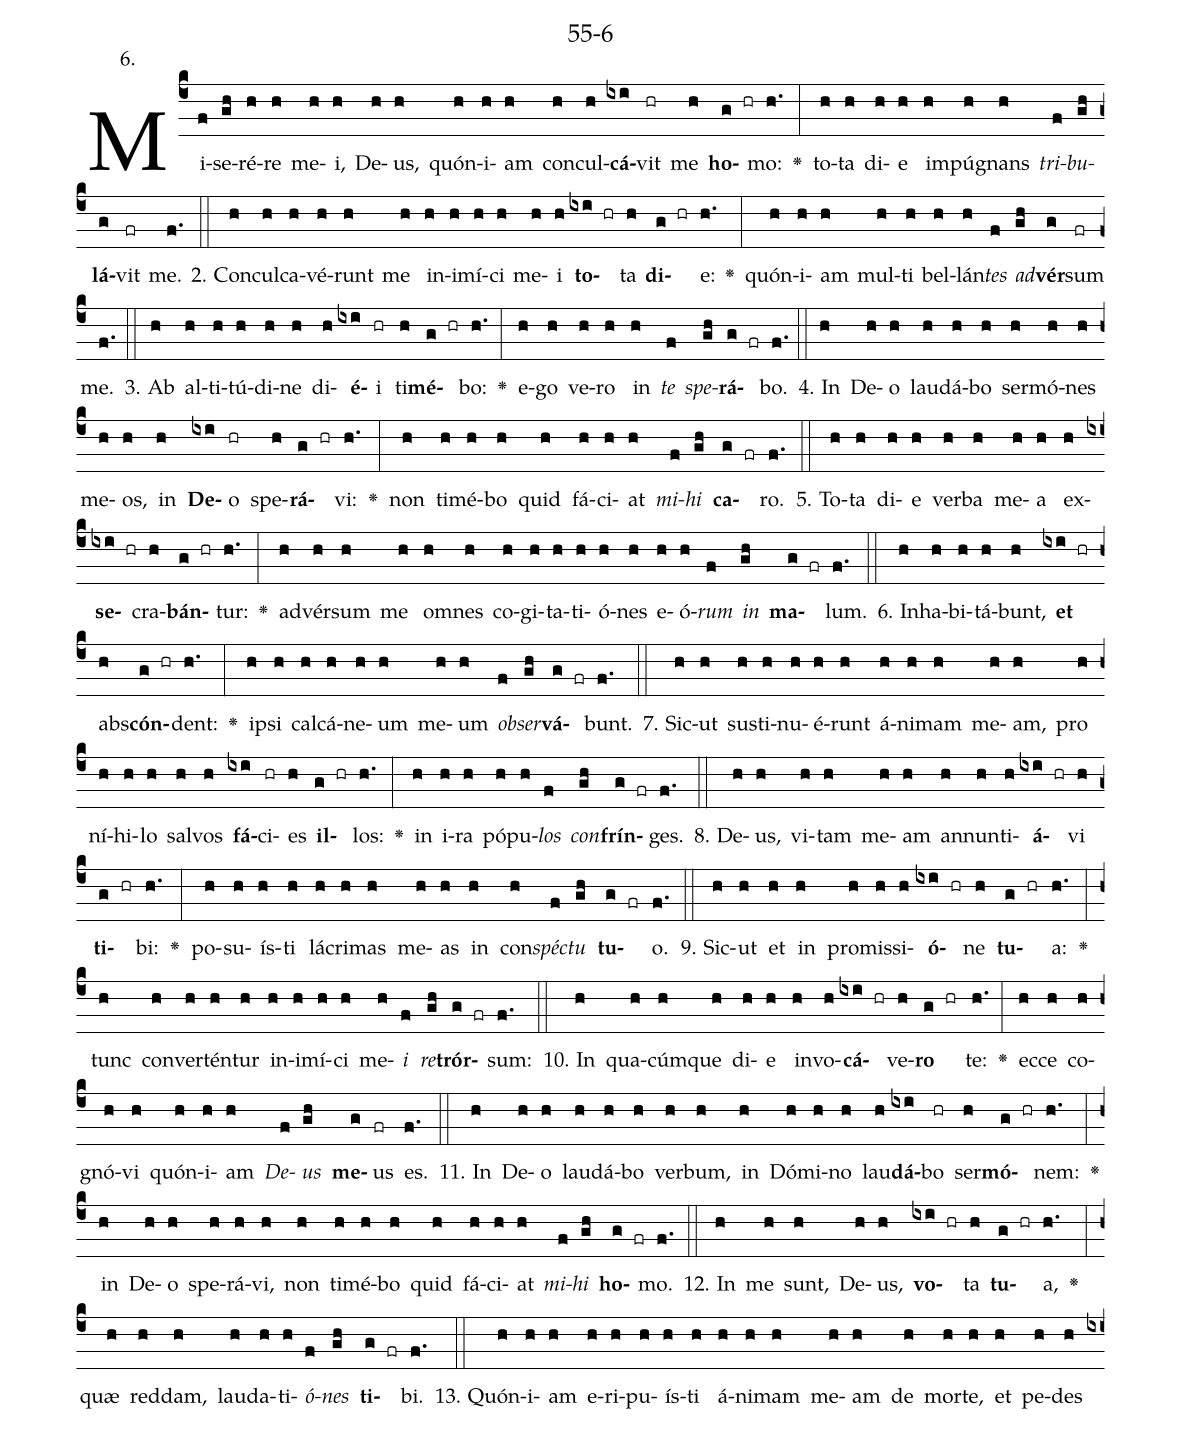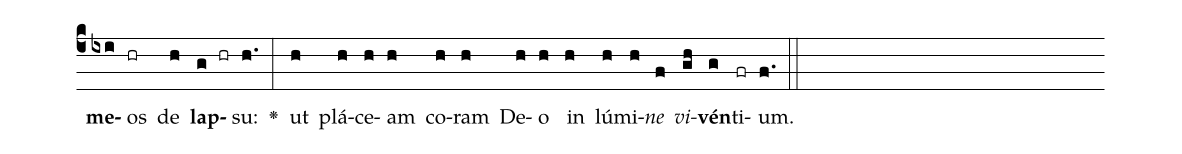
name: 55-6;
annotation: 6.;
%%
(c4)Mi(f)se(gh)ré(h)re(h) me(h)i,(h) De(h)us,(h) quón(h)i(h)am(h) con(h)cul(h)<b>cá</b>(ixi)vit(hr) me(h) <b>ho</b>(g hr)mo:(h.) <v>\greheightstar</v>(:) to(h)ta(h) di(h)e(h) im(h)pú(h)gnans(h) <i>tri</i>(f)<i>bu</i>(gh)<b>lá</b>(g)vit(fr) me.(f.) (::)
2. Con(h)cul(h)ca(h)vé(h)runt(h) me(h) in(h)i(h)mí(h)ci(h) me(h)i(h) <b>to</b>(ixi hr)ta(h) <b>di</b>(g hr)e:(h.) <v>\greheightstar</v>(:) quón(h)i(h)am(h) mul(h)ti(h) bel(h)lán(h)<i>tes</i>(f) <i>ad</i>(gh)<b>vér</b>(g)sum(fr) me.(f.) (::)
3. Ab(h) al(h)ti(h)tú(h)di(h)ne(h) di(h)<b>é</b>(ixi)i(hr) ti(h)<b>mé</b>(g hr)bo:(h.) <v>\greheightstar</v>(:) e(h)go(h) ve(h)ro(h) in(h) <i>te</i>(f) <i>spe</i>(gh)<b>rá</b>(g fr)bo.(f.) (::)
4. In(h) De(h)o(h) lau(h)dá(h)bo(h) ser(h)mó(h)nes(h) me(h)os,(h) in(h) <b>De</b>(ixi)o(hr) spe(h)<b>rá</b>(g hr)vi:(h.) <v>\greheightstar</v>(:) non(h) ti(h)mé(h)bo(h) quid(h) fá(h)ci(h)at(h) <i>mi</i>(f)<i>hi</i>(gh) <b>ca</b>(g fr)ro.(f.) (::)
5. To(h)ta(h) di(h)e(h) ver(h)ba(h) me(h)a(h) ex(h)<b>se</b>(ixi hr)cra(h)<b>bán</b>(g hr)tur:(h.) <v>\greheightstar</v>(:) ad(h)vér(h)sum(h) me(h) om(h)nes(h) co(h)gi(h)ta(h)ti(h)ó(h)nes(h) e(h)ó(h)<i>rum</i>(f) <i>in</i>(gh) <b>ma</b>(g fr)lum.(f.) (::)
6. In(h)ha(h)bi(h)tá(h)bunt,(h) <b>et</b>(ixi hr) abs(h)<b>cón</b>(g hr)dent:(h.) <v>\greheightstar</v>(:) ip(h)si(h) cal(h)cá(h)ne(h)um(h) me(h)um(h) <i>ob</i>(f)<i>ser</i>(gh)<b>vá</b>(g fr)bunt.(f.) (::)
7. Sic(h)ut(h) sus(h)ti(h)nu(h)é(h)runt(h) á(h)ni(h)mam(h) me(h)am,(h) pro(h) ní(h)hi(h)lo(h) sal(h)vos(h) <b>fá</b>(ixi)ci(hr)es(h) <b>il</b>(g hr)los:(h.) <v>\greheightstar</v>(:) in(h) i(h)ra(h) pó(h)pu(h)<i>los</i>(f) <i>con</i>(gh)<b>frín</b>(g fr)ges.(f.) (::)
8. De(h)us,(h) vi(h)tam(h) me(h)am(h) an(h)nun(h)ti(h)<b>á</b>(ixi hr)vi(h) <b>ti</b>(g hr)bi:(h.) <v>\greheightstar</v>(:) po(h)su(h)ís(h)ti(h) lá(h)cri(h)mas(h) me(h)as(h) in(h) con(h)<i>spéc</i>(f)<i>tu</i>(gh) <b>tu</b>(g fr)o.(f.) (::)
9. Sic(h)ut(h) et(h) in(h) pro(h)mis(h)si(h)<b>ó</b>(ixi hr)ne(h) <b>tu</b>(g hr)a:(h.) <v>\greheightstar</v>(:) tunc(h) con(h)ver(h)tén(h)tur(h) in(h)i(h)mí(h)ci(h) me(h)<i>i</i>(f) <i>re</i>(gh)<b>trór</b>(g fr)sum:(f.) (::)
10. In(h) qua(h)cúm(h)que(h) di(h)e(h) in(h)vo(h)<b>cá</b>(ixi hr)ve(h)<b>ro</b>(g hr) te:(h.) <v>\greheightstar</v>(:) ec(h)ce(h) co(h)gnó(h)vi(h) quón(h)i(h)am(h) <i>De</i>(f)<i>us</i>(gh) <b>me</b>(g)us(fr) es.(f.) (::)
11. In(h) De(h)o(h) lau(h)dá(h)bo(h) ver(h)bum,(h) in(h) Dó(h)mi(h)no(h) lau(h)<b>dá</b>(ixi)bo(hr) ser(h)<b>mó</b>(g hr)nem:(h.) <v>\greheightstar</v>(:) in(h) De(h)o(h) spe(h)rá(h)vi,(h) non(h) ti(h)mé(h)bo(h) quid(h) fá(h)ci(h)at(h) <i>mi</i>(f)<i>hi</i>(gh) <b>ho</b>(g fr)mo.(f.) (::)
12. In(h) me(h) sunt,(h) De(h)us,(h) <b>vo</b>(ixi hr)ta(h) <b>tu</b>(g hr)a,(h.) <v>\greheightstar</v>(:) quæ(h) red(h)dam,(h) lau(h)da(h)ti(h)<i>ó</i>(f)<i>nes</i>(gh) <b>ti</b>(g fr)bi.(f.) (::)
13. Quón(h)i(h)am(h) e(h)ri(h)pu(h)ís(h)ti(h) á(h)ni(h)mam(h) me(h)am(h) de(h) mor(h)te,(h) et(h) pe(h)des(h) <b>me</b>(ixi)os(hr) de(h) <b>lap</b>(g hr)su:(h.) <v>\greheightstar</v>(:) ut(h) plá(h)ce(h)am(h) co(h)ram(h) De(h)o(h) in(h) lú(h)mi(h)<i>ne</i>(f) <i>vi</i>(gh)<b>vén</b>(g)ti(fr)um.(f.) (::)
